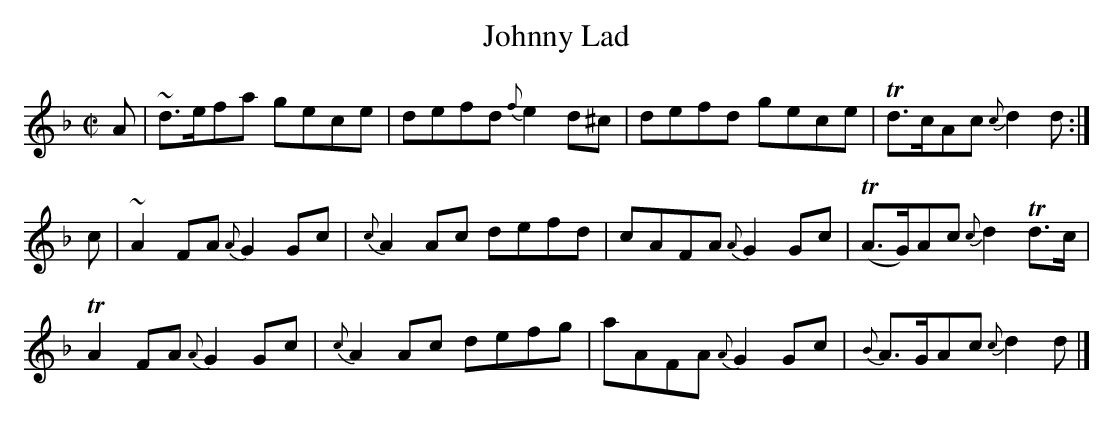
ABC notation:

X:1
T:Johnny Lad
M:C|
L:1/8
K:Dmin
A|~d>efa gece|defd {f}e2 d^c|defd gece|Td>cAc {c}d2d:|
c|~A2 FA {A}G2 Gc|{c}A2 Ac defd|cAFA {A}G2 Gc|T(A>G)Ac {c}d2 Td>c|
TA2 FA {A}G2 Gc|{c}A2 Ac defg|aAFA {A}G2 Gc|{B}A>GAc {c}d2d|]
